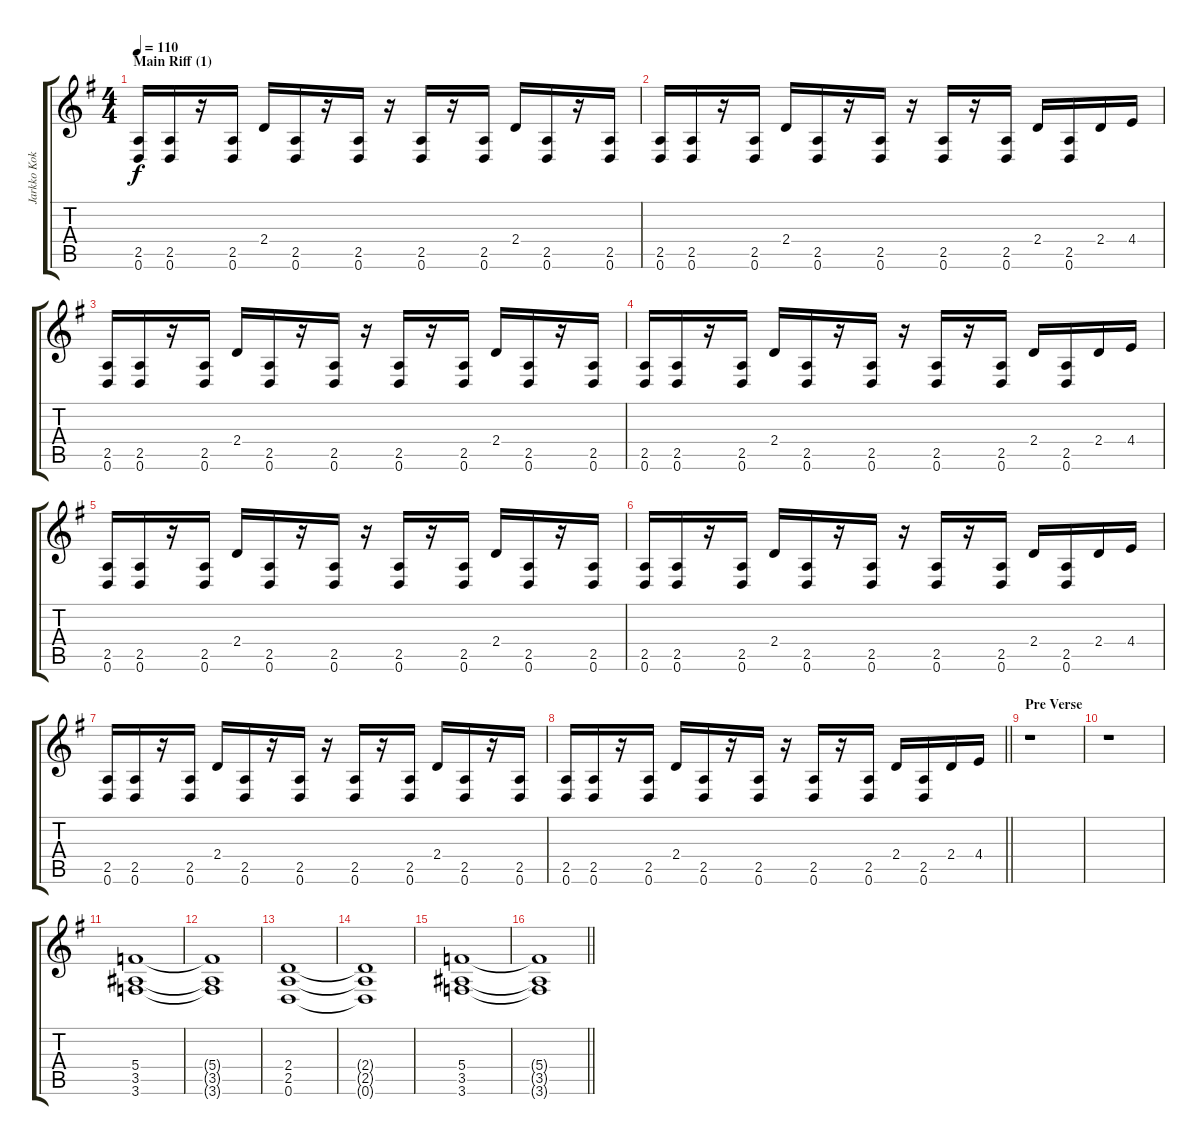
\track ("Jarkko Kokko (guitar)" "Jarkko Kok") {instrument distortionguitar}
\staff {score tabs}
\tuning (D4 A3 F3 C3 G2 D2) {hide}
\ts (4 4)
\section ("" "Main Riff (1)")
\tempo 110
\clef g2
\ks eminor
(2.5 0.6).16{dy f instrument distortionguitar} (2.5 0.6).16 r.16 (2.5 0.6).16 2.4.16 (2.5 0.6).16 r.16 (2.5 0.6).16 r.16 (2.5 0.6).16 r.16 (2.5 0.6).16 2.4.16 (2.5 0.6).16 r.16 (2.5 0.6).16 |
(2.5 0.6).16 (2.5 0.6).16 r.16 (2.5 0.6).16 2.4.16 (2.5 0.6).16 r.16 (2.5 0.6).16 r.16 (2.5 0.6).16 r.16 (2.5 0.6).16 2.4.16 (2.5 0.6).16 2.4.16 4.4.16 |
(2.5 0.6).16 (2.5 0.6).16 r.16 (2.5 0.6).16 2.4.16 (2.5 0.6).16 r.16 (2.5 0.6).16 r.16 (2.5 0.6).16 r.16 (2.5 0.6).16 2.4.16 (2.5 0.6).16 r.16 (2.5 0.6).16 |
(2.5 0.6).16 (2.5 0.6).16 r.16 (2.5 0.6).16 2.4.16 (2.5 0.6).16 r.16 (2.5 0.6).16 r.16 (2.5 0.6).16 r.16 (2.5 0.6).16 2.4.16 (2.5 0.6).16 2.4.16 4.4.16 |
(2.5 0.6).16 (2.5 0.6).16 r.16 (2.5 0.6).16 2.4.16 (2.5 0.6).16 r.16 (2.5 0.6).16 r.16 (2.5 0.6).16 r.16 (2.5 0.6).16 2.4.16 (2.5 0.6).16 r.16 (2.5 0.6).16 |
(2.5 0.6).16 (2.5 0.6).16 r.16 (2.5 0.6).16 2.4.16 (2.5 0.6).16 r.16 (2.5 0.6).16 r.16 (2.5 0.6).16 r.16 (2.5 0.6).16 2.4.16 (2.5 0.6).16 2.4.16 4.4.16 |
(2.5 0.6).16 (2.5 0.6).16 r.16 (2.5 0.6).16 2.4.16 (2.5 0.6).16 r.16 (2.5 0.6).16 r.16 (2.5 0.6).16 r.16 (2.5 0.6).16 2.4.16 (2.5 0.6).16 r.16 (2.5 0.6).16 |
\barLineRight lightlight
(2.5 0.6).16 (2.5 0.6).16 r.16 (2.5 0.6).16 2.4.16 (2.5 0.6).16 r.16 (2.5 0.6).16 r.16 (2.5 0.6).16 r.16 (2.5 0.6).16 2.4.16 (2.5 0.6).16 2.4.16 4.4.16 |
\section ("" "Pre Verse")
r.1 |
r.1 |
(5.4 3.5 3.6).1 |
(5.4{t} 3.5{t} 3.6{t}).1 |
(2.4 2.5 0.6).1 |
(2.4{t} 2.5{t} 0.6{t}).1 |
(5.4 3.5 3.6).1 |
\barLineRight lightlight
(5.4{t} 3.5{t} 3.6{t}).1
